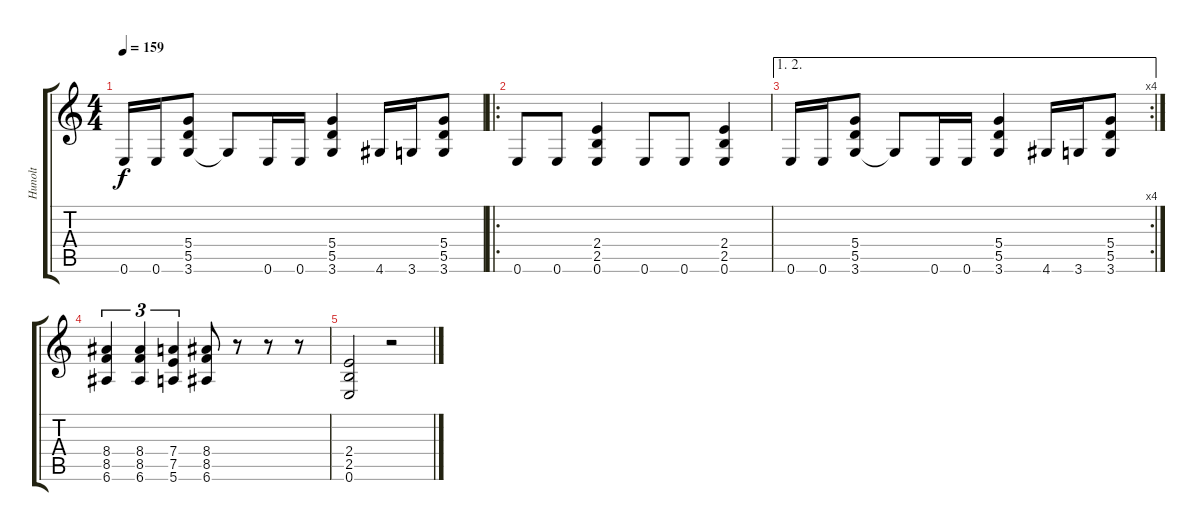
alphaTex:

\track ("Hunolt" "Hunolt") {instrument distortionguitar}
\staff {score tabs}
\tuning (E4 B3 G3 D3 A2 E2) {hide}
\ts (4 4)
\tempo 159
\clef g2
\ks c
0.6.16{dy f} 0.6.16 (5.4 5.5 3.6).8 3.6{t}.8 0.6.16 0.6.16 (5.4 5.5 3.6).4 4.6.16 3.6.16 (5.4 5.5 3.6).8 |
\ro
0.6.8 0.6.8 (2.4 2.5 0.6).4 0.6.8 0.6.8 (2.4 2.5 0.6).4 |
\ae (1 2)
\rc 4
0.6.16 0.6.16 (5.4 5.5 3.6).8 3.6{t}.8 0.6.16 0.6.16 (5.4 5.5 3.6).4 4.6.16 3.6.16 (5.4 5.5 3.6).8 |
(8.4 8.5 6.6).4{tu (3 2)} (8.4 8.5 6.6).4{tu (3 2)} (7.4 7.5 5.6).4{tu (3 2)} (8.4 8.5 6.6).8 r.8 r.8 r.8 |
(2.4 2.5 0.6).2 r.2
